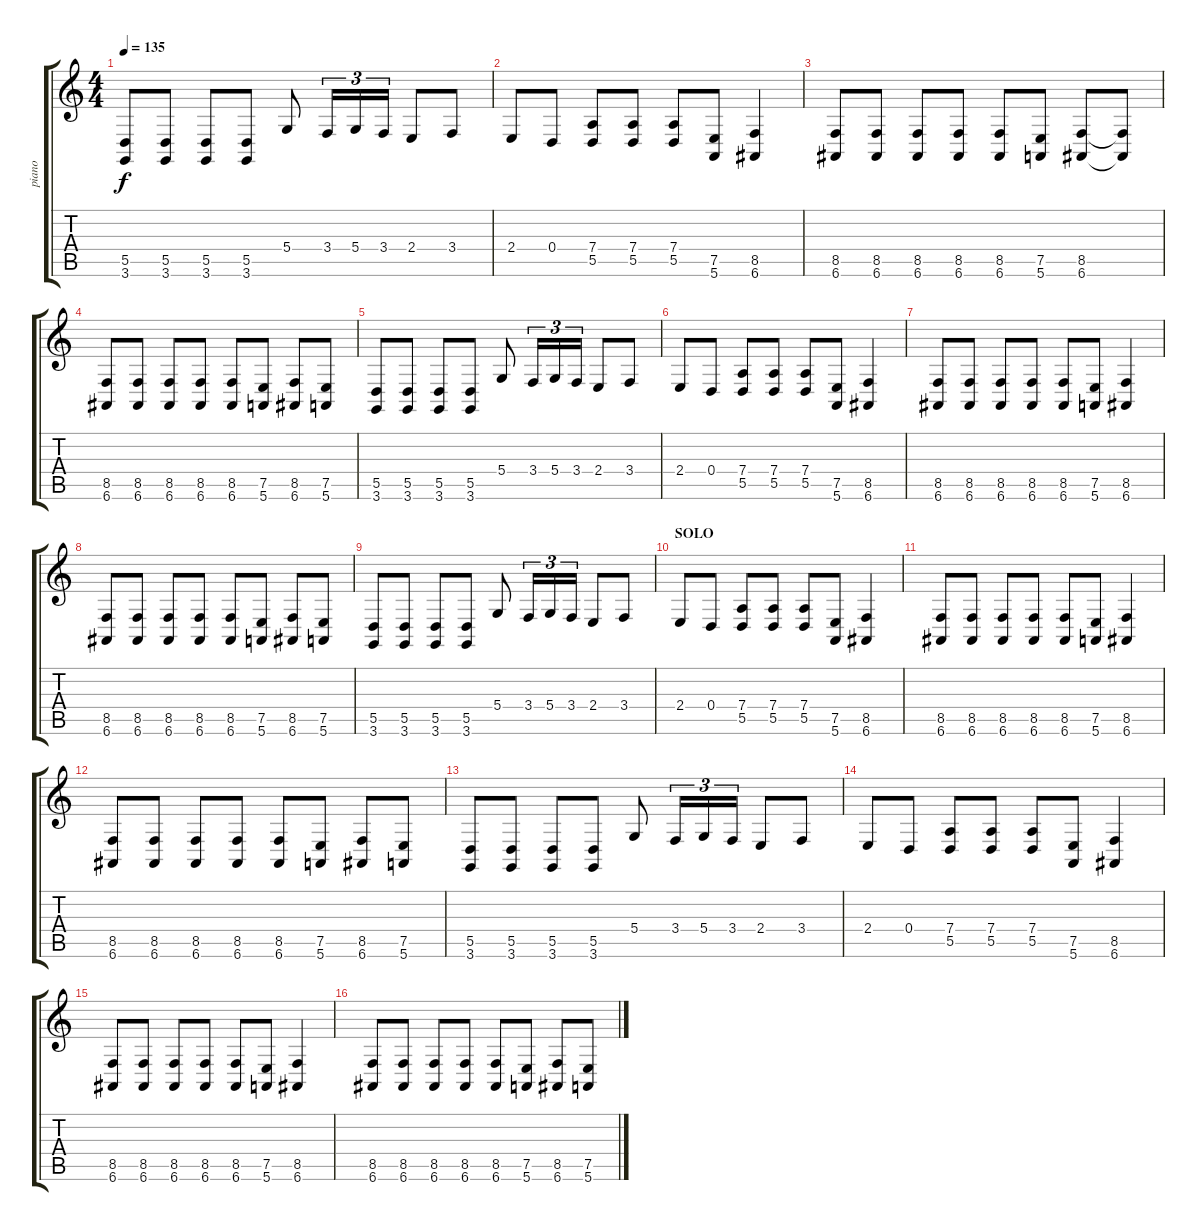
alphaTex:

\track ("piano" "piano") {instrument brightacousticpiano}
\staff {score tabs}
\tuning (E4 B3 G3 D3 A2 E2) {hide}
\ts (4 4)
\tempo 135
\clef g2
\ks c
(5.5 3.6).8{dy f} (5.5 3.6).8 (5.5 3.6).8 (5.5 3.6).8 5.4.8 3.4.16{tu (3 2)} 5.4.16{tu (3 2)} 3.4.16{tu (3 2)} 2.4.8 3.4.8 |
2.4.8 0.4.8 (7.4 5.5).8 (7.4 5.5).8 (7.4 5.5).8 (7.5 5.6).8 (8.5 6.6).4 |
(8.5 6.6).8 (8.5 6.6).8 (8.5 6.6).8 (8.5 6.6).8 (8.5 6.6).8 (7.5 5.6).8 (8.5 6.6).8 (8.5{t} 6.6{t}).8 |
(8.5 6.6).8 (8.5 6.6).8 (8.5 6.6).8 (8.5 6.6).8 (8.5 6.6).8 (7.5 5.6).8 (8.5 6.6).8 (7.5 5.6).8 |
(5.5 3.6).8 (5.5 3.6).8 (5.5 3.6).8 (5.5 3.6).8 5.4.8 3.4.16{tu (3 2)} 5.4.16{tu (3 2)} 3.4.16{tu (3 2)} 2.4.8 3.4.8 |
2.4.8 0.4.8 (7.4 5.5).8 (7.4 5.5).8 (7.4 5.5).8 (7.5 5.6).8 (8.5 6.6).4 |
(8.5 6.6).8 (8.5 6.6).8 (8.5 6.6).8 (8.5 6.6).8 (8.5 6.6).8 (7.5 5.6).8 (8.5 6.6).4 |
(8.5 6.6).8 (8.5 6.6).8 (8.5 6.6).8 (8.5 6.6).8 (8.5 6.6).8 (7.5 5.6).8 (8.5 6.6).8 (7.5 5.6).8 |
(5.5 3.6).8 (5.5 3.6).8 (5.5 3.6).8 (5.5 3.6).8 5.4.8 3.4.16{tu (3 2)} 5.4.16{tu (3 2)} 3.4.16{tu (3 2)} 2.4.8 3.4.8 |
\section ("" "SOLO")
2.4.8 0.4.8 (7.4 5.5).8 (7.4 5.5).8 (7.4 5.5).8 (7.5 5.6).8 (8.5 6.6).4 |
(8.5 6.6).8 (8.5 6.6).8 (8.5 6.6).8 (8.5 6.6).8 (8.5 6.6).8 (7.5 5.6).8 (8.5 6.6).4 |
(8.5 6.6).8 (8.5 6.6).8 (8.5 6.6).8 (8.5 6.6).8 (8.5 6.6).8 (7.5 5.6).8 (8.5 6.6).8 (7.5 5.6).8 |
(5.5 3.6).8 (5.5 3.6).8 (5.5 3.6).8 (5.5 3.6).8 5.4.8 3.4.16{tu (3 2)} 5.4.16{tu (3 2)} 3.4.16{tu (3 2)} 2.4.8 3.4.8 |
2.4.8 0.4.8 (7.4 5.5).8 (7.4 5.5).8 (7.4 5.5).8 (7.5 5.6).8 (8.5 6.6).4 |
(8.5 6.6).8 (8.5 6.6).8 (8.5 6.6).8 (8.5 6.6).8 (8.5 6.6).8 (7.5 5.6).8 (8.5 6.6).4 |
(8.5 6.6).8 (8.5 6.6).8 (8.5 6.6).8 (8.5 6.6).8 (8.5 6.6).8 (7.5 5.6).8 (8.5 6.6).8 (7.5 5.6).8
